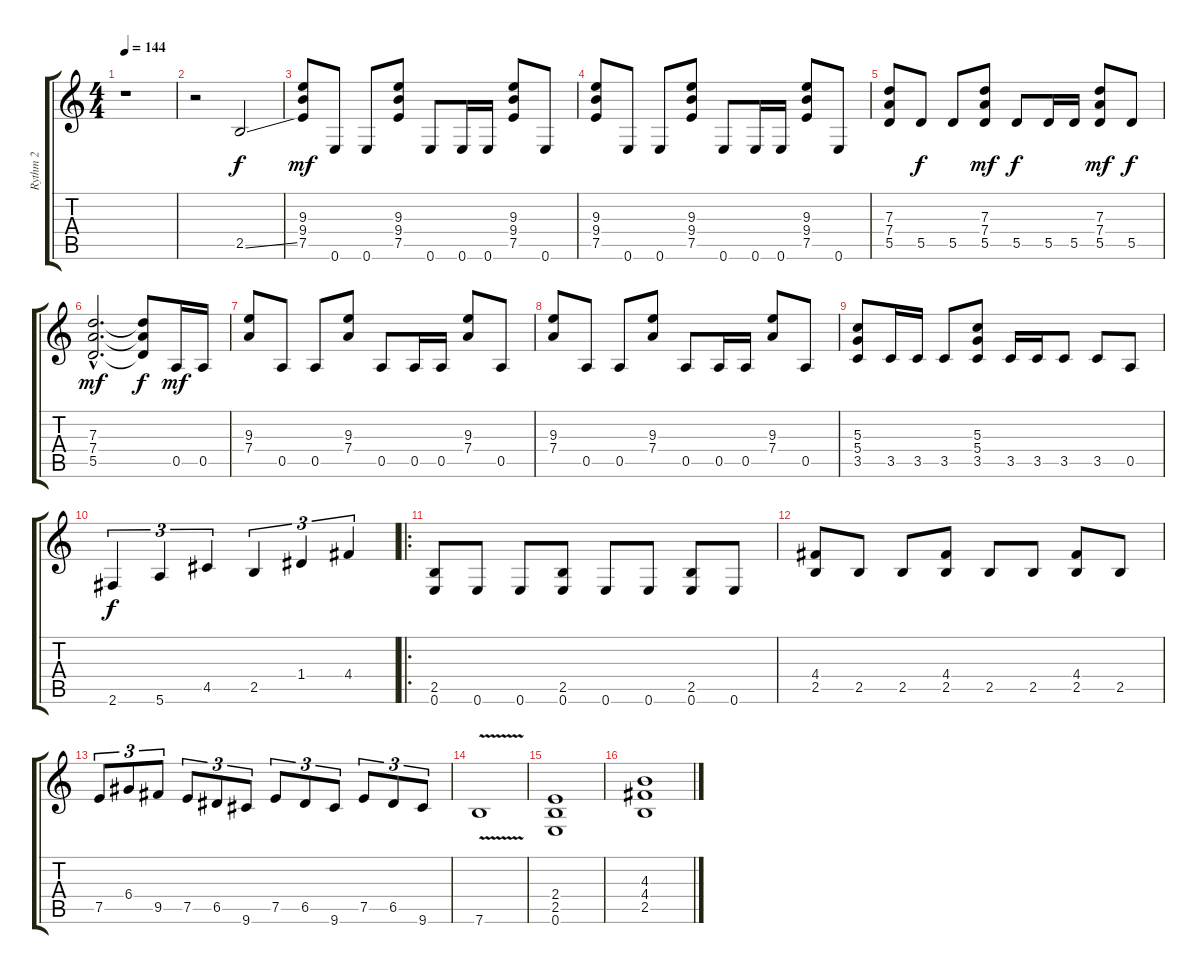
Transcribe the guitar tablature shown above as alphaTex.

\track ("Rythm 2" "Rythm 2") {instrument distortionguitar}
\staff {score tabs}
\tuning (E4 B3 G3 D3 A2 E2) {hide}
\ts (4 4)
\tempo 144
\clef g2
\ks c
r.1{dy f} |
r.2 2.5{ss}.2 |
(9.3 9.4 7.5).8{dy mf} 0.6.8 0.6.8 (9.3 9.4 7.5).8 0.6.8 0.6.16 0.6.16 (9.3 9.4 7.5).8 0.6.8 |
(9.3 9.4 7.5).8 0.6.8 0.6.8 (9.3 9.4 7.5).8 0.6.8 0.6.16 0.6.16 (9.3 9.4 7.5).8 0.6.8 |
(7.3 7.4 5.5).8 5.5.8{dy f} 5.5.8 (7.3 7.4 5.5).8{dy mf} 5.5.8{dy f} 5.5.16 5.5.16 (7.3 7.4 5.5).8{dy mf} 5.5.8{dy f} |
(7.3{hac} 7.4{hac} 5.5{hac}).2{d dy mf} (7.3{t} 7.4{t} 5.5{t}).8{dy f} 0.5.16{dy mf} 0.5.16 |
(9.3 7.4).8 0.5.8 0.5.8 (9.3 7.4).8 0.5.8 0.5.16 0.5.16 (9.3 7.4).8 0.5.8 |
(9.3 7.4).8 0.5.8 0.5.8 (9.3 7.4).8 0.5.8 0.5.16 0.5.16 (9.3 7.4).8 0.5.8 |
(5.3 5.4 3.5).8 3.5.16 3.5.16 3.5.8 (5.3 5.4 3.5).8 3.5.16 3.5.16 3.5.8 3.5.8 0.5.8 |
2.6.4{tu (3 2) dy f} 5.6.4{tu (3 2)} 4.5.4{tu (3 2)} 2.5.4{tu (3 2)} 1.4.4{tu (3 2)} 4.4.4{tu (3 2)} |
\ro
(2.5 0.6).8 0.6.8 0.6.8 (2.5 0.6).8 0.6.8 0.6.8 (2.5 0.6).8 0.6.8 |
(4.4 2.5).8 2.5.8 2.5.8 (4.4 2.5).8 2.5.8 2.5.8 (4.4 2.5).8 2.5.8 |
7.5.8{tu (3 2)} 6.4.8{tu (3 2)} 9.5.8{tu (3 2)} 7.5.8{tu (3 2)} 6.5.8{tu (3 2)} 9.6.8{tu (3 2)} 7.5.8{tu (3 2)} 6.5.8{tu (3 2)} 9.6.8{tu (3 2)} 7.5.8{tu (3 2)} 6.5.8{tu (3 2)} 9.6.8{tu (3 2)} |
7.6{v}.1 |
(2.4 2.5 0.6).1 |
(4.3 4.4 2.5).1
